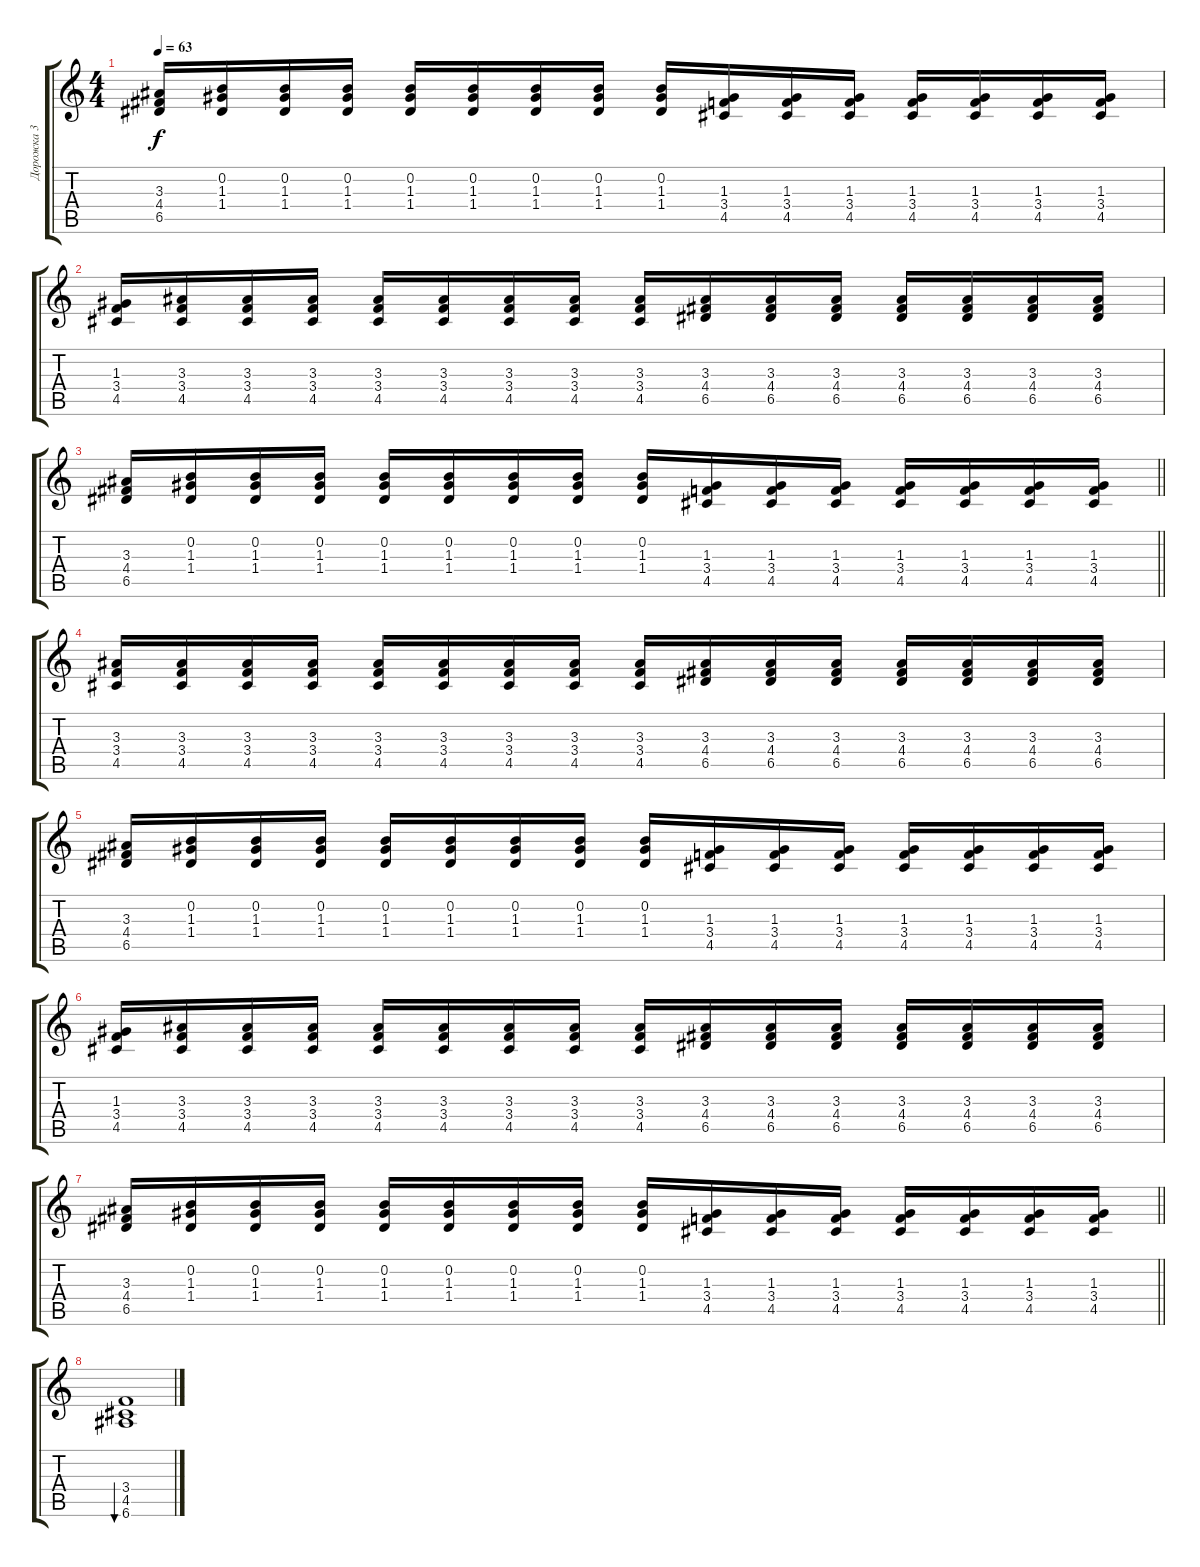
\track ("Дорожка 3" "Дорожка 3") {instrument acousticguitarsteel}
\staff {score tabs}
\tuning (E4 B3 G3 D3 A2 E2) {hide}
\ts (4 4)
\tempo 63
\clef g2
\ks c
(3.3 4.4 6.5).16{dy f} (0.2 1.3 1.4).16 (0.2 1.3 1.4).16 (0.2 1.3 1.4).16 (0.2 1.3 1.4).16 (0.2 1.3 1.4).16 (0.2 1.3 1.4).16 (0.2 1.3 1.4).16 (0.2 1.3 1.4).16 (1.3 3.4 4.5).16 (1.3 3.4 4.5).16 (1.3 3.4 4.5).16 (1.3 3.4 4.5).16 (1.3 3.4 4.5).16 (1.3 3.4 4.5).16 (1.3 3.4 4.5).16 |
(1.3 3.4 4.5).16{instrument distortionguitar} (3.3 3.4 4.5).16 (3.3 3.4 4.5).16 (3.3 3.4 4.5).16 (3.3 3.4 4.5).16 (3.3 3.4 4.5).16 (3.3 3.4 4.5).16 (3.3 3.4 4.5).16 (3.3 3.4 4.5).16 (3.3 4.4 6.5).16 (3.3 4.4 6.5).16 (3.3 4.4 6.5).16 (3.3 4.4 6.5).16 (3.3 4.4 6.5).16 (3.3 4.4 6.5).16 (3.3 4.4 6.5).16 |
\barLineRight lightlight
(3.3 4.4 6.5).16 (0.2 1.3 1.4).16 (0.2 1.3 1.4).16 (0.2 1.3 1.4).16 (0.2 1.3 1.4).16 (0.2 1.3 1.4).16 (0.2 1.3 1.4).16 (0.2 1.3 1.4).16 (0.2 1.3 1.4).16 (1.3 3.4 4.5).16 (1.3 3.4 4.5).16 (1.3 3.4 4.5).16 (1.3 3.4 4.5).16 (1.3 3.4 4.5).16 (1.3 3.4 4.5).16 (1.3 3.4 4.5).16 |
(3.3 3.4 4.5).16{volume 13 instrument distortionguitar} (3.3 3.4 4.5).16 (3.3 3.4 4.5).16 (3.3 3.4 4.5).16 (3.3 3.4 4.5).16 (3.3 3.4 4.5).16 (3.3 3.4 4.5).16 (3.3 3.4 4.5).16 (3.3 3.4 4.5).16 (3.3 4.4 6.5).16 (3.3 4.4 6.5).16 (3.3 4.4 6.5).16 (3.3 4.4 6.5).16 (3.3 4.4 6.5).16 (3.3 4.4 6.5).16 (3.3 4.4 6.5).16 |
(3.3 4.4 6.5).16 (0.2 1.3 1.4).16 (0.2 1.3 1.4).16 (0.2 1.3 1.4).16 (0.2 1.3 1.4).16 (0.2 1.3 1.4).16 (0.2 1.3 1.4).16 (0.2 1.3 1.4).16 (0.2 1.3 1.4).16 (1.3 3.4 4.5).16 (1.3 3.4 4.5).16 (1.3 3.4 4.5).16 (1.3 3.4 4.5).16 (1.3 3.4 4.5).16 (1.3 3.4 4.5).16 (1.3 3.4 4.5).16 |
(1.3 3.4 4.5).16{instrument distortionguitar} (3.3 3.4 4.5).16 (3.3 3.4 4.5).16 (3.3 3.4 4.5).16 (3.3 3.4 4.5).16 (3.3 3.4 4.5).16 (3.3 3.4 4.5).16 (3.3 3.4 4.5).16 (3.3 3.4 4.5).16 (3.3 4.4 6.5).16 (3.3 4.4 6.5).16 (3.3 4.4 6.5).16 (3.3 4.4 6.5).16 (3.3 4.4 6.5).16 (3.3 4.4 6.5).16 (3.3 4.4 6.5).16 |
\barLineRight lightlight
(3.3 4.4 6.5).16 (0.2 1.3 1.4).16 (0.2 1.3 1.4).16 (0.2 1.3 1.4).16 (0.2 1.3 1.4).16 (0.2 1.3 1.4).16 (0.2 1.3 1.4).16 (0.2 1.3 1.4).16 (0.2 1.3 1.4).16 (1.3 3.4 4.5).16 (1.3 3.4 4.5).16 (1.3 3.4 4.5).16 (1.3 3.4 4.5).16 (1.3 3.4 4.5).16 (1.3 3.4 4.5).16 (1.3 3.4 4.5).16 |
(3.4 4.5 6.6).1{bu 120 volume 12 instrument acousticguitarsteel}
